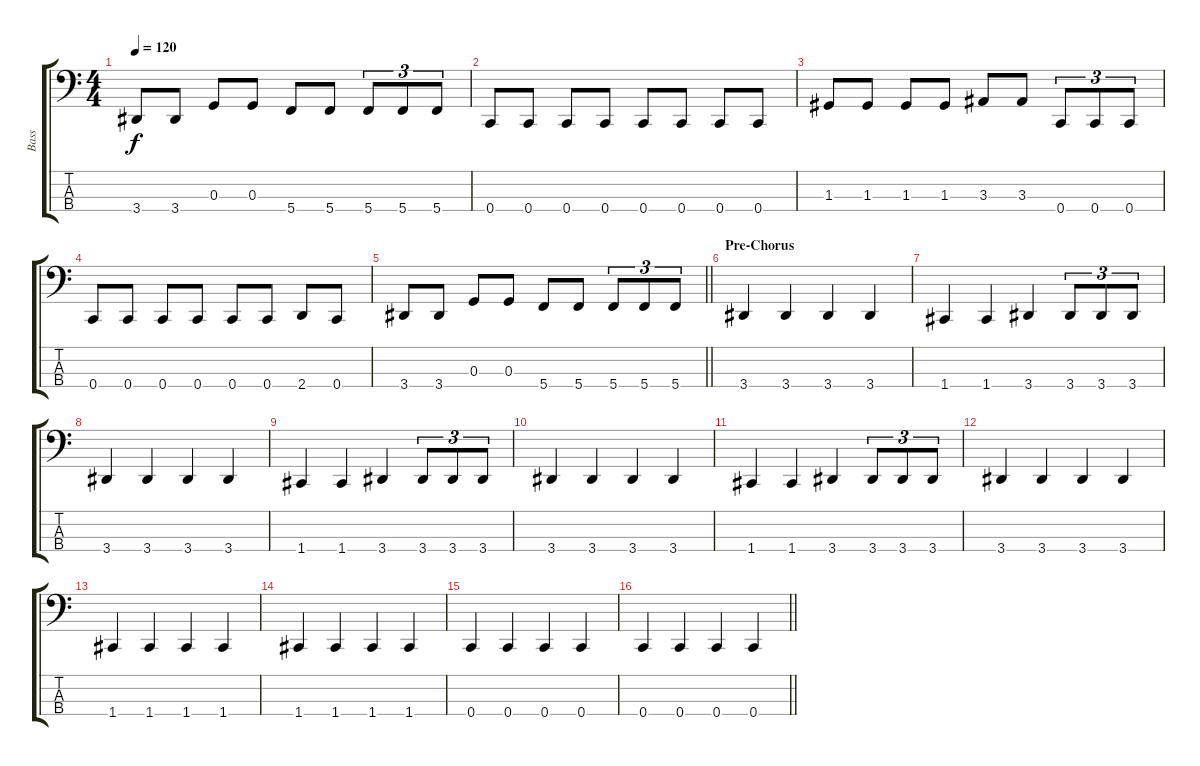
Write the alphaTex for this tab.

\track ("Bass" "Bass") {instrument electricbasspick}
\staff {score tabs}
\tuning (F2 C2 G1 C1) {hide}
\ts (4 4)
\tempo 120
\clef f4
\ks c
3.4.8{dy f} 3.4.8 0.3.8 0.3.8 5.4.8 5.4.8 5.4.8{tu (3 2)} 5.4.8{tu (3 2)} 5.4.8{tu (3 2)} |
0.4.8 0.4.8 0.4.8 0.4.8 0.4.8 0.4.8 0.4.8 0.4.8 |
1.3.8 1.3.8 1.3.8 1.3.8 3.3.8 3.3.8 0.4.8{tu (3 2)} 0.4.8{tu (3 2)} 0.4.8{tu (3 2)} |
0.4.8 0.4.8 0.4.8 0.4.8 0.4.8 0.4.8 2.4.8 0.4.8 |
\barLineRight lightlight
3.4.8 3.4.8 0.3.8 0.3.8 5.4.8 5.4.8 5.4.8{tu (3 2)} 5.4.8{tu (3 2)} 5.4.8{tu (3 2)} |
\section ("" "Pre-Chorus")
3.4.4 3.4.4 3.4.4 3.4.4 |
1.4.4 1.4.4 3.4.4 3.4.8{tu (3 2)} 3.4.8{tu (3 2)} 3.4.8{tu (3 2)} |
3.4.4 3.4.4 3.4.4 3.4.4 |
1.4.4 1.4.4 3.4.4 3.4.8{tu (3 2)} 3.4.8{tu (3 2)} 3.4.8{tu (3 2)} |
3.4.4 3.4.4 3.4.4 3.4.4 |
1.4.4 1.4.4 3.4.4 3.4.8{tu (3 2)} 3.4.8{tu (3 2)} 3.4.8{tu (3 2)} |
3.4.4 3.4.4 3.4.4 3.4.4 |
1.4.4 1.4.4 1.4.4 1.4.4 |
1.4.4 1.4.4 1.4.4 1.4.4 |
0.4.4 0.4.4 0.4.4 0.4.4 |
\barLineRight lightlight
0.4.4 0.4.4 0.4.4 0.4.4
